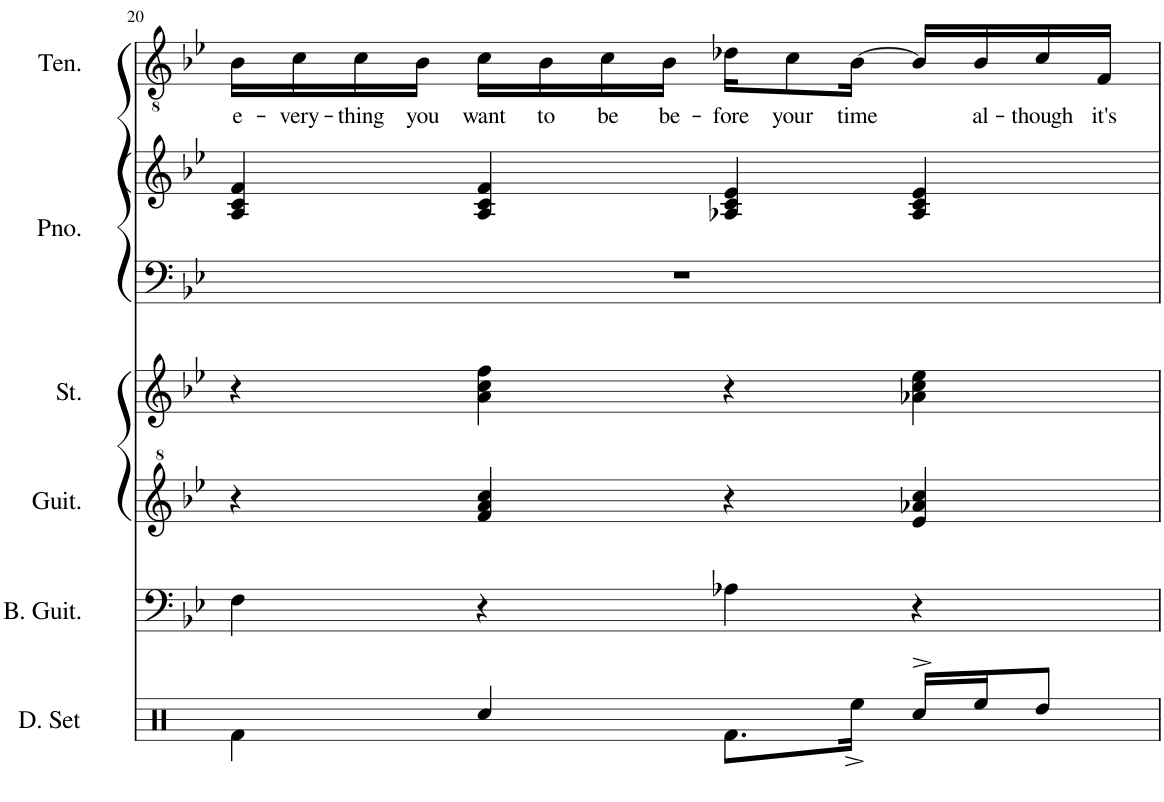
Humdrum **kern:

**kern	**kern	**kern	**kern	**kern	**kern	**text
*part5	*part4	*part3	*part2	*part2	*part1	*part1
*staff6	*staff5	*staff4	*staff3	*staff2	*staff1	*staff1
*I"Bass Guitar	*I"Guitar	*I"Strings	*I"Piano	*	*I"Tenor	*
*I'B. Guit.	*I'Guit.	*I'St.	*I'Pno.	*	*I'Ten.	*
!!LO:PB:g=z
*clefF4	*clefG^2	*clefG2	*clefF4	*clefG2	*clefGv2	*
*Trd7c12	*Trd7c12	*	*	*	*	*
*k[b-e-]	*k[b-e-]	*k[b-e-]	*k[b-e-]	*k[b-e-]	*k[b-e-]	*
*M4/4	*M4/4	*M4/4	*M4/4	*M4/4	*M4/4	*
=20	=20	=20	=20	=20	=20	=20
!	!	!	!	!	!	!LO:LY:b
4F\	4r	4r	1r	4A/ 4c/ 4f/	16B-\LL	e-
!	!	!	!	!	!	!LO:LY:b
.	.	.	.	.	16c\	-very-
!	!	!	!	!	!	!LO:LY:b
.	.	.	.	.	16c\	-thing
!	!	!	!	!	!	!LO:LY:b
.	.	.	.	.	16B-\JJ	you
!	!	!	!	!	!	!LO:LY:b
4r	4ff/ 4aa/ 4ccc/	4a\ 4cc\ 4ff\	.	4A/ 4c/ 4f/	16c\LL	want
!	!	!	!	!	!	!LO:LY:b
.	.	.	.	.	16B-\	to
!	!	!	!	!	!	!LO:LY:b
.	.	.	.	.	16c\	be
!	!	!	!	!	!	!LO:LY:b
.	.	.	.	.	16B-\JJ	be-
!	!	!	!	!	!	!LO:LY:b
4A-X\	4r	4r	.	4A-X/ 4c/ 4e-/	16d-X\KL	-fore
!	!	!	!	!	!	!LO:LY:b
.	.	.	.	.	8c\	your
!	!	!	!	!	!	!LO:LY:b
.	.	.	.	.	[16B-\Jk	time
4r	4ee-/ 4aa-X/ 4ccc/	4a-X\ 4cc\ 4ee-\	.	4A-/ 4c/ 4e-/	16B-/LL]	.
!	!	!	!	!	!	!LO:LY:b
.	.	.	.	.	16B-/	al-
!	!	!	!	!	!	!LO:LY:b
.	.	.	.	.	16c/	-though
!	!	!	!	!	!	!LO:LY:b
.	.	.	.	.	16F/JJ	it's
=	=	=	=	=	=	=
*-	*-	*-	*-	*-	*-	*-
